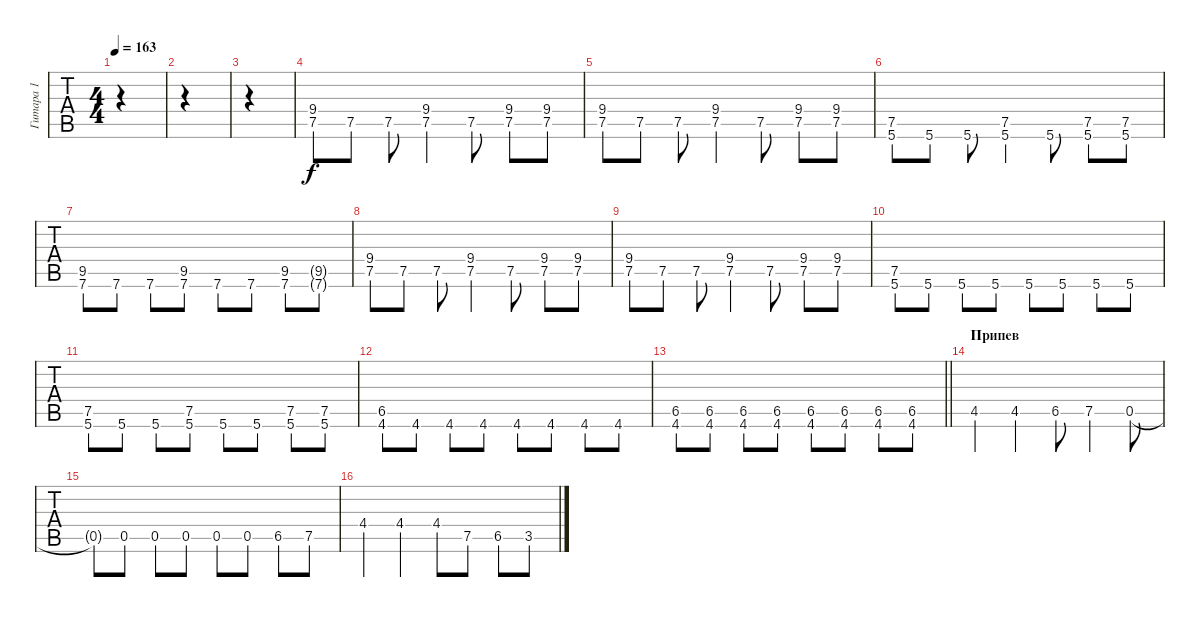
\track ("Гитара 1" "Гитара 1") {instrument distortionguitar}
\staff {tabs}
\tuning (E4 B3 G3 D3 A2 E2) {hide}
\ts (4 4)
\tempo 163
\clef g2
\ks c
|
|
|
(9.4 7.5).8 7.5.8 7.5.8 (9.4 7.5).4 7.5.8 (9.4 7.5).8 (9.4 7.5).8 |
(9.4 7.5).8 7.5.8 7.5.8 (9.4 7.5).4 7.5.8 (9.4 7.5).8 (9.4 7.5).8 |
(7.5 5.6).8 5.6.8 5.6.8 (7.5 5.6).4 5.6.8 (7.5 5.6).8 (7.5 5.6).8 |
(9.5 7.6).8 7.6.8 7.6.8 (9.5 7.6).8 7.6.8 7.6.8 (9.5 7.6).8 (9.5{g} 7.6{g}).8 |
(9.4 7.5).8 7.5.8 7.5.8 (9.4 7.5).4 7.5.8 (9.4 7.5).8 (9.4 7.5).8 |
(9.4 7.5).8 7.5.8 7.5.8 (9.4 7.5).4 7.5.8 (9.4 7.5).8 (9.4 7.5).8 |
(7.5 5.6).8 5.6.8 5.6.8 5.6.8 5.6.8 5.6.8 5.6.8 5.6.8 |
(7.5 5.6).8 5.6.8 5.6.8 (7.5 5.6).8 5.6.8 5.6.8 (7.5 5.6).8 (7.5 5.6).8 |
(6.5 4.6).8 4.6.8 4.6.8 4.6.8 4.6.8 4.6.8 4.6.8 4.6.8 |
\barLineRight lightlight
(6.5 4.6).8 (6.5 4.6).8 (6.5 4.6).8 (6.5 4.6).8 (6.5 4.6).8 (6.5 4.6).8 (6.5 4.6).8 (6.5 4.6).8 |
\section ("" "Припев")
4.5.4 4.5.4 6.5.8 7.5.4 0.5.8 |
0.5{t}.8 0.5.8 0.5.8 0.5.8 0.5.8 0.5.8 6.5.8 7.5.8 |
4.4.4 4.4.4 4.4.8 7.5.8 6.5.8 3.5.8
